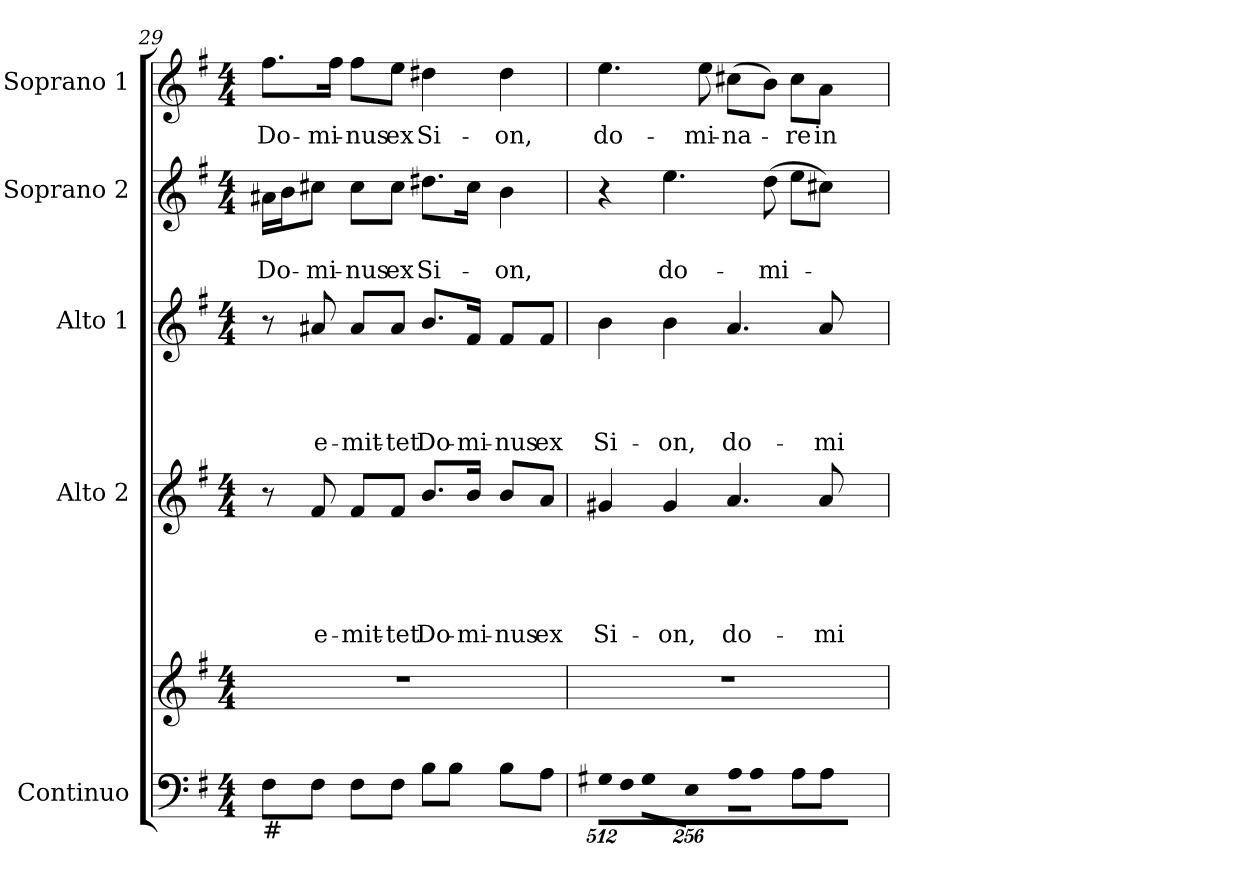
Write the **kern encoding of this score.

**kern	**kern	**kern	**text	**text	**text	**text	**text	**kern	**text	**text	**text	**text	**kern	**text	**text	**kern	**text
*part5	*part5	*part4	*part4	*part4	*part4	*part4	*part4	*part3	*part3	*part3	*part3	*part3	*part2	*part2	*part2	*part1	*part1
*staff6	*staff5	*staff4	*staff4	*staff4	*staff4	*staff4	*staff4	*staff3	*staff3	*staff3	*staff3	*staff3	*staff2	*staff2	*staff2	*staff1	*staff1
*I"Continuo	*	*I"Alto 2	*	*	*	*	*	*I"Alto 1	*	*	*	*	*I"Soprano 2	*	*	*I"Soprano 1	*
*	*	*I'A. 2	*	*	*	*	*	*I'A. 1	*	*	*	*	*I'S. 2	*	*	*I'S. 1	*
*clefF4	*clefG2	*clefG2	*	*	*	*	*	*clefG2	*	*	*	*	*clefG2	*	*	*clefG2	*
*k[f#]	*k[f#]	*k[f#]	*	*	*	*	*	*k[f#]	*	*	*	*	*k[f#]	*	*	*k[f#]	*
*G:	*G:	*G:	*	*	*	*	*	*G:	*	*	*	*	*G:	*	*	*G:	*
*M4/4	*M4/4	*M4/4	*	*	*	*	*	*M4/4	*	*	*	*	*M4/4	*	*	*M4/4	*
=29	=29	=29	=29	=29	=29	=29	=29	=29	=29	=29	=29	=29	=29	=29	=29	=29	=29
!LO:TX:b:t=#	!	!	!	!	!	!	!	!	!	!	!	!	!	!	!	!	!
!	!	!	!	!	!	!	!	!	!	!	!	!	!	!	!LO:LY:b	!	!LO:LY:b
8F#\L	1r	8r	.	.	.	.	.	8r	.	.	.	.	16a#X\LL	.	Do-	8.ff#\L	Do-
.	.	.	.	.	.	.	.	.	.	.	.	.	16b\J	.	.	.	.
!	!	!	!	!	!	!	!LO:LY:b	!	!	!	!	!LO:LY:b	!	!	!LO:LY:b	!	!
8F#\J	.	8f#/	.	.	.	.	e-	8a#X/	.	.	.	e-	8cc#X\J	.	-mi-	.	.
!	!	!	!	!	!	!	!	!	!	!	!	!	!	!	!	!	!LO:LY:b
.	.	.	.	.	.	.	.	.	.	.	.	.	.	.	.	16ff#\Jk	-mi-
!	!	!	!	!	!	!	!LO:LY:b	!	!	!	!	!LO:LY:b	!	!	!LO:LY:b	!	!LO:LY:b
8F#\L	.	8f#/L	.	.	.	.	-mit-	8a#/L	.	.	.	-mit-	8cc#\L	.	-nus	8ff#\L	-nus
!	!	!	!	!	!	!	!LO:LY:b	!	!	!	!	!LO:LY:b	!	!	!LO:LY:b	!	!LO:LY:b
8F#\J	.	8f#/J	.	.	.	.	-tet	8a#/J	.	.	.	-tet	8cc#\J	.	ex	8ee\J	ex
!	!	!	!	!	!	!	!LO:LY:b	!	!	!	!	!LO:LY:b	!	!	!LO:LY:b	!	!LO:LY:b
8B\L	.	8.b/L	.	.	.	.	Do-	8.b/L	.	.	.	Do-	8.dd#X\L	.	Si-	4dd#X\	Si-
8B\J	.	.	.	.	.	.	.	.	.	.	.	.	.	.	.	.	.
!	!	!	!	!	!	!	!LO:LY:b	!	!	!	!	!LO:LY:b	!	!	!	!	!
.	.	16b/Jk	.	.	.	.	-mi-	16f#/Jk	.	.	.	-mi-	16cc#\Jk	.	.	.	.
!	!	!	!	!	!	!	!LO:LY:b	!	!	!	!	!LO:LY:b	!	!	!LO:LY:b	!	!LO:LY:b
8B\L	.	8b/L	.	.	.	.	-nus	8f#/L	.	.	.	-nus	4b\	.	-on,	4dd#\	-on,
!	!	!	!	!	!	!	!LO:LY:b	!	!	!	!	!LO:LY:b	!	!	!	!	!
8A\J	.	8a/J	.	.	.	.	ex	8f#/J	.	.	.	ex	.	.	.	.	.
!!LO:LB:g=z
=30	=30	=30	=30	=30	=30	=30	=30	=30	=30	=30	=30	=30	=30	=30	=30	=30	=30
*Xbrackettup	*	*	*	*	*	*	*	*	*	*	*	*	*	*	*	*	*
!LO:N:vis=8	!	!	!	!	!	!	!LO:LY:b	!	!	!	!	!LO:LY:b	!	!	!	!	!LO:LY:b
4096%341G#X\L	1r	4g#X/	.	.	.	.	Si-	4b\	.	.	.	Si-	4r	.	.	4.ee\	do-
!LO:N:vis=8	!	!	!	!	!	!	!	!	!	!	!	!	!	!	!	!	!
2048%171F#\J	.	.	.	.	.	.	.	.	.	.	.	.	.	.	.	.	.
!LO:N:vis=8	!	!	!	!	!	!	!	!	!	!	!	!	!	!	!	!	!
4096%341G#\L	.	.	.	.	.	.	.	.	.	.	.	.	.	.	.	.	.
!LO:N:vis=8	!	!	!	!	!	!	!LO:LY:b	!	!	!	!	!LO:LY:b	!	!	!LO:LY:b	!	!
4096%341E\J	.	4g#/	.	.	.	.	-on,	4b\	.	.	.	-on,	4.ee\	.	do-	.	.
!LO:N:vis=8	!	!	!	!	!	!	!	!	!	!	!	!	!	!	!	!	!
2048%171A\L	.	.	.	.	.	.	.	.	.	.	.	.	.	.	.	.	.
!	!	!	!	!	!	!	!	!	!	!	!	!	!	!	!	!	!LO:LY:b
.	.	.	.	.	.	.	.	.	.	.	.	.	.	.	.	8ee\	-mi-
!LO:N:vis=8	!	!	!	!	!	!	!	!	!	!	!	!	!	!	!	!	!
4096%341A\J	.	.	.	.	.	.	.	.	.	.	.	.	.	.	.	.	.
!	!	!	!	!	!	!	!LO:LY:b	!	!	!	!	!LO:LY:b	!	!	!	!	!LO:LY:b
8A\L	.	4.a/	.	.	.	.	do-	4.a/	.	.	.	do-	.	.	.	(>8cc#X\L	-na-
!	!	!	!	!	!	!	!	!	!	!	!	!	!	!	!LO:LY:b	!	!
8A\J	.	.	.	.	.	.	.	.	.	.	.	.	(>8dd\	.	-mi-	8b\J)	.
!	!	!	!	!	!	!	!	!	!	!	!	!	!	!	!	!	!LO:LY:b
4ryy	.	.	.	.	.	.	.	.	.	.	.	.	8ee\L	.	.	8cc#\L	-re
!	!	!	!	!	!	!	!LO:LY:b	!	!	!	!	!LO:LY:b	!	!	!	!	!LO:LY:b
.	.	8a/	.	.	.	.	-mi-	8a/	.	.	.	-mi-	8cc#X\J)	.	.	8a\J	in
=	=	=	=	=	=	=	=	=	=	=	=	=	=	=	=	=	=
*-	*-	*-	*-	*-	*-	*-	*-	*-	*-	*-	*-	*-	*-	*-	*-	*-	*-
